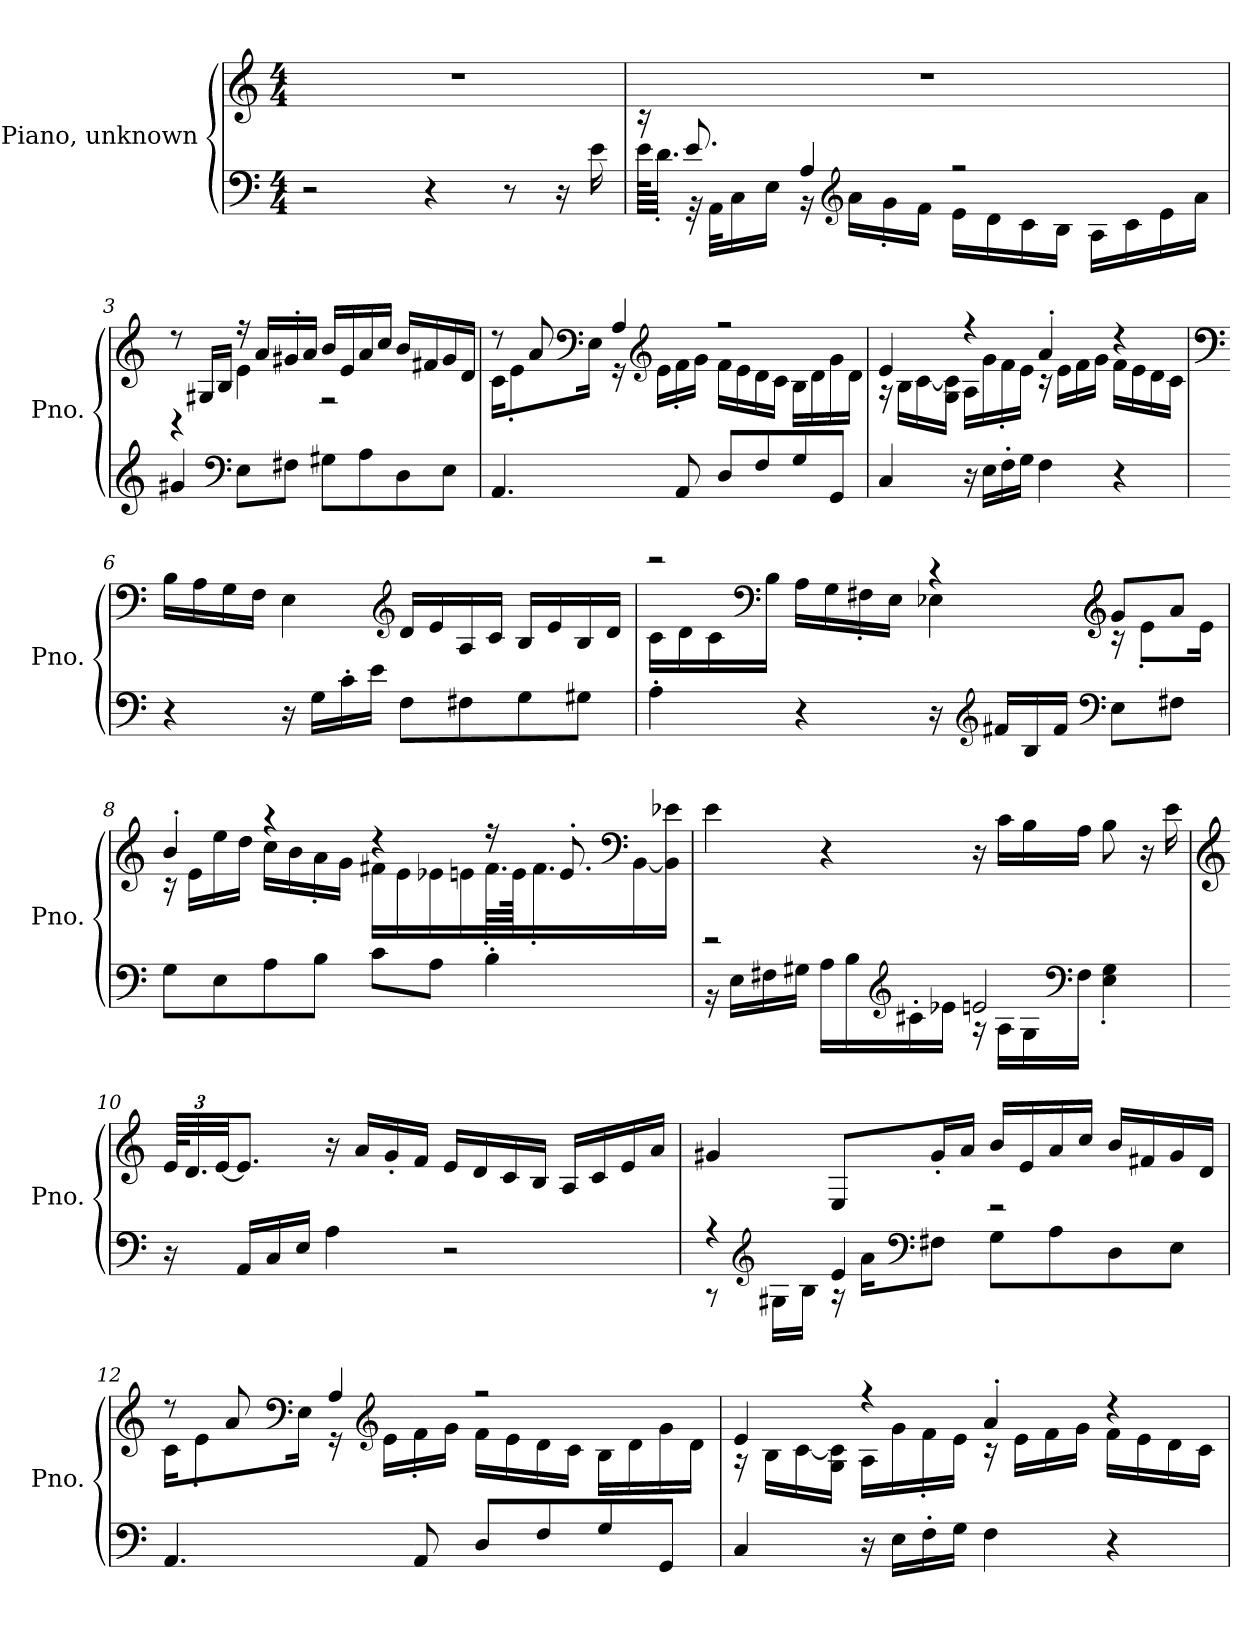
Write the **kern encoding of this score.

**kern	**kern
*part1	*part1
*staff2	*staff1
*I"Piano, unknown	*
*I'Pno.	*
*clefF4	*clefG2
*k[]	*k[]
*M4/4	*M4/4
*MM120	*MM120
=1	=1
2r	1r
4r	.
8r	.
16r	.
16e\	.
=2	=2
*^	*
16r	64e\KLLL	1r
.	32.d'\JJJ	.
8.e/	32r	.
.	32AA\KLL	.
.	16C\	.
.	16E\JJ	.
4A/	16r	.
*clefG2	*	*
.	16a\LL	.
.	16g'\	.
.	16f\JJ	.
2r	16e\LL	.
.	16d\	.
.	16c\	.
.	16B\JJ	.
.	16A\LL	.
.	16c\	.
.	16e\	.
.	16a\JJ	.
*v	*v	*
!!LO:LB:g=z
=3	=3
*	*^
4g#X/	8r	4r
.	16G#X/LL	.
.	16B/JJ	.
*clefF4	*	*
8E\L	16r	4e\
.	16a/LL	.
8F#X\J	16g#X'/	.
.	16a/JJ	.
8G#X\L	16b/LL	2r
.	16e/	.
8A\	16a/	.
.	16cc/JJ	.
8D\	16b/LL	.
.	16f#X/	.
8E\J	16g#/	.
.	16d/JJ	.
=4	=4	=4
4.AA/	8r	16c\KL
.	.	8e'\
.	8a/	.
*	*clefF4	*
.	.	16E\Jk
.	4A/	16r
*	*clefG2	*
.	.	16e\LL
8AA/	.	16f'\
.	.	16g\JJ
8D/L	2r	16f\LL
.	.	16e\
8F/	.	16d\
.	.	16c\JJ
8G/	.	16B\LL
.	.	16d\
8GG/J	.	16g\
.	.	16d\JJ
!!LO:LB:g=z	!!
=5	=5	=5
4C/	4e/	16r
.	.	16B\LL
.	.	[16c\
.	.	16G\ 16c\]JJ
16r	4r	16A\LL
16E\LL	.	16g\
16F'\	.	16f'\
16G\JJ	.	16e\JJ
4F\	4a'/	16r
.	.	16e\LL
.	.	16f\
.	.	16g\JJ
4r	4r	16f\LL
.	.	16e\
.	.	16d\
.	.	16c\JJ
*	*v	*v
=6	=6
*	*clefF4
4r	16B\LL
.	16A\
.	16G\
.	16F\JJ
16r	4E\
16G\LL	.
16c'\	.
16e\JJ	.
*	*clefG2
8F\L	16d/LL
.	16e/
8F#X\	16A/
.	16c/JJ
8G\	16B/LL
.	16e/
8G#X\J	16B/
.	16d/JJ
!!LO:LB:g=z
=7	=7
*	*^
4A'\	2r	16c\LL
.	.	16d\
.	.	16c\
*	*clefF4	*
.	.	16B\JJ
4r	.	16A\LL
.	.	16G\
.	.	16F#X'\
.	.	16E\JJ
16r	4r	4E-X\
*clefG2	*	*
16f#X/LL	.	.
16B/	.	.
16f#/JJ	.	.
*clefF4	*clefG2	*
8E\L	8g/L	16r
.	.	8e'\L
8F#X\J	8a/J	.
.	.	16e\Jk
=8	=8	=8
8G\L	4b'/	16r
.	.	16e\LL
8E\	.	16ee\
.	.	16dd\JJ
8A\	4r	16cc\LL
.	.	16b\
8B\J	.	16a'\
.	.	16g\JJ
8c\L	4r	16f#X\LL
.	.	16e\
8A\J	.	16e-X\
.	.	16en\
4B'\	16r	64.f#'\LL
.	.	128e\JJK
.	.	16.f#'\
.	8.e'/	.
*	*clefF4	*
.	.	[16BB\
.	.	16BB\] 16e-X\JJ
*	*v	*v
!!LO:LB:g=z
=9	=9
*^	*
2r	16r	4e\
.	16E\LL	.
.	16F#X\	.
.	16G#X\JJ	.
.	16A\LL	4r
.	16B\	.
*clefG2	*	*
.	16c#X'\	.
.	16e-X\JJ	.
2en/	16r	16r
.	16A\LL	16c\LL
.	16G#\	16B\
*clefF4	*	*
.	16F#\JJ	16A\JJ
.	4E\' 4G#\'	8B\
.	.	16r
.	.	16e\
*v	*v	*
=10	=10
*	*clefG2
*	*Xbrackettup
16r	96e/KLLL
.	48.d/
.	[48e/JJ
16AA/LL	8.e/J]
16C/	.
16E/JJ	.
4A\	16r
.	16a/LL
.	16g'/
.	16f/JJ
2r	16e/LL
.	16d/
.	16c/
.	16B/JJ
.	16A/LL
.	16c/
.	16e/
.	16a/JJ
!!LO:LB:g=z
=11	=11
*^	*
4r	8r	4g#X/
*clefG2	*	*
.	16G#X\LL	.
.	16B\JJ	.
4e/	16r	8E/L
.	16a\KL	.
*clefF4	*	*
.	8F#X\J	16g#'/L
.	.	16a/JJ
2r	8G#\L	16b/LL
.	.	16e/
.	8A\	16a/
.	.	16cc/JJ
.	8D\	16b/LL
.	.	16f#X/
.	8E\J	16g#/
.	.	16d/JJ
*v	*v	*
=12	=12
*	*^
4.AA/	8r	16c\KL
.	.	8e'\
.	8a/	.
*	*clefF4	*
.	.	16E\Jk
.	4A/	16r
*	*clefG2	*
.	.	16e\LL
8AA/	.	16f'\
.	.	16g\JJ
8D/L	2r	16f\LL
.	.	16e\
8F/	.	16d\
.	.	16c\JJ
8G/	.	16B\LL
.	.	16d\
8GG/J	.	16g\
.	.	16d\JJ
!!LO:PB:g=z	!!
=13	=13	=13
4C/	4e/	16r
.	.	16B\LL
.	.	[16c\
.	.	16G\ 16c\]JJ
16r	4r	16A\LL
16E\LL	.	16g\
16F'\	.	16f'\
16G\JJ	.	16e\JJ
4F\	4a'/	16r
.	.	16e\LL
.	.	16f\
.	.	16g\JJ
4r	4r	16f\LL
.	.	16e\
.	.	16d\
.	.	16c\JJ
*	*v	*v
=	=
*-	*-
